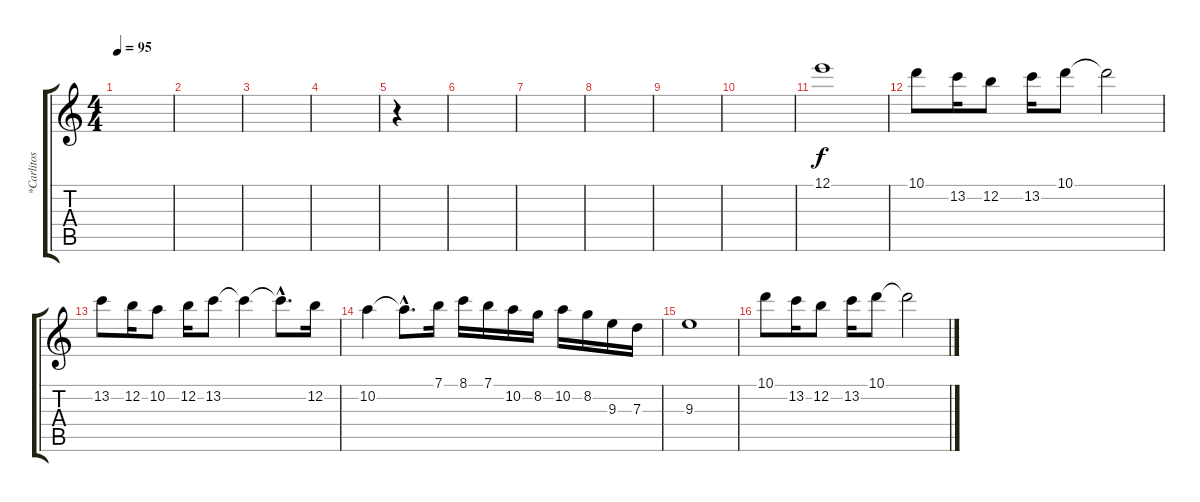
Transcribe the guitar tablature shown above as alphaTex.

\track ("*Carlitos solo" "*Carlitos ") {instrument distortionguitar}
\staff {score tabs}
\tuning (E4 B3 G3 D3 A2 E2) {hide}
\ts (4 4)
\tempo 95
\clef g2
\ks c
|
|
|
|
r.4 |
|
|
|
|
|
12.1.1 |
10.1.8 13.2.16 12.2.8 13.2.16 10.1.8 10.1{t}.2 |
13.2.8 12.2.16 10.2.8 12.2.16 13.2.8 13.2{t}.4 13.2{hac t}.8{d} 12.2.16 |
10.2.4 10.2{hac t}.8{d} 7.1.16 8.1.16 7.1.16 10.2.16 8.2.16 10.2.16 8.2.16 9.3.16 7.3.16 |
9.3.1 |
10.1.8 13.2.16 12.2.8 13.2.16 10.1.8 10.1{t}.2
